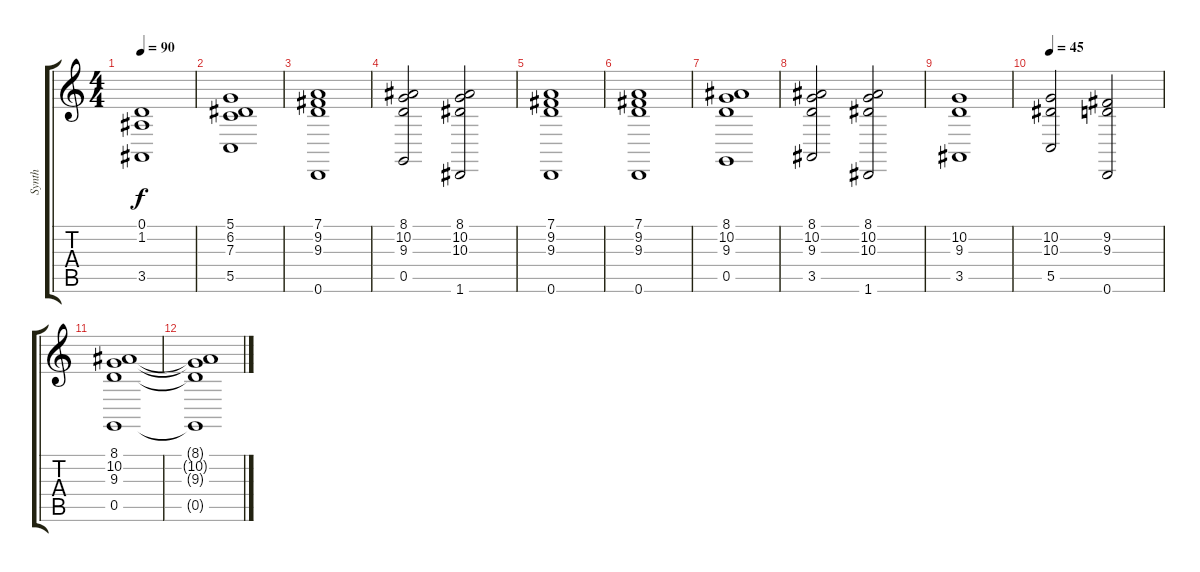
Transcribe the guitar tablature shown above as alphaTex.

\track ("Synth" "Synth") {instrument choiraahs}
\staff {score tabs}
\tuning (D4 A3 F3 C3 G2 D2) {hide}
\ts (4 4)
\tempo 90
\clef g2
\ks c
(0.1 1.2 3.5).1{dy f} |
(5.1 6.2 7.3 5.5).1 |
(7.1 9.2 9.3 0.6).1 |
(8.1 10.2 9.3 0.5).2 (8.1 10.2 10.3 1.6).2 |
(7.1 9.2 9.3 0.6).1 |
(7.1 9.2 9.3 0.6).1 |
(8.1 10.2 9.3 0.5).1 |
(8.1 10.2 9.3 3.5).2 (8.1 10.2 10.3 1.6).2 |
(10.2 9.3 3.5).1 |
\tempo 45
(10.2 10.3 5.5).2 (9.2 9.3 0.6).2 |
(8.1 10.2 9.3 0.5).1 |
(8.1{t} 10.2{t} 9.3{t} 0.5{t}).1
